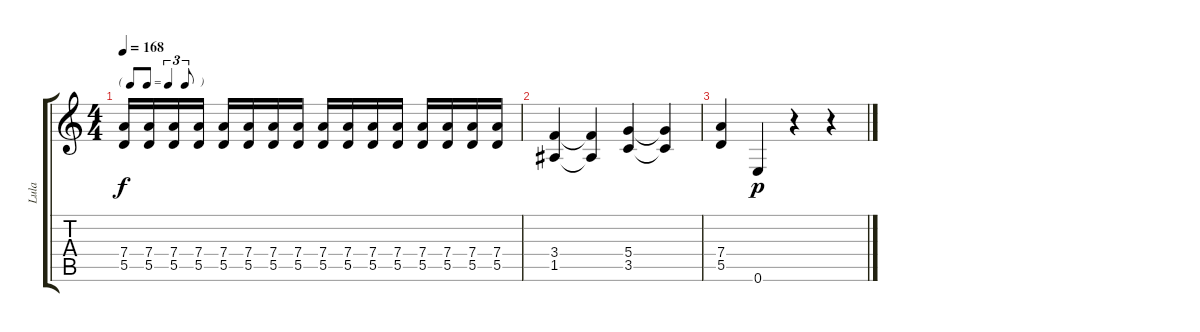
\track ("Lula" "Lula") {instrument distortionguitar}
\staff {score tabs}
\tuning (E4 B3 G3 D3 A2 E2) {hide}
\ts (4 4)
\tf triplet8th
\tempo 168
\clef g2
\ks c
(7.4 5.5).16{dy f} (7.4 5.5).16 (7.4 5.5).16 (7.4 5.5).16 (7.4 5.5).16 (7.4 5.5).16 (7.4 5.5).16 (7.4 5.5).16 (7.4 5.5).16 (7.4 5.5).16 (7.4 5.5).16 (7.4 5.5).16 (7.4 5.5).16 (7.4 5.5).16 (7.4 5.5).16 (7.4 5.5).16 |
(3.4 1.5).4 (3.4{t} 1.5{t}).4 (5.4 3.5).4 (5.4{t} 3.5{t}).4 |
(7.4 5.5).4 0.6.4{dy p} r.4 r.4
